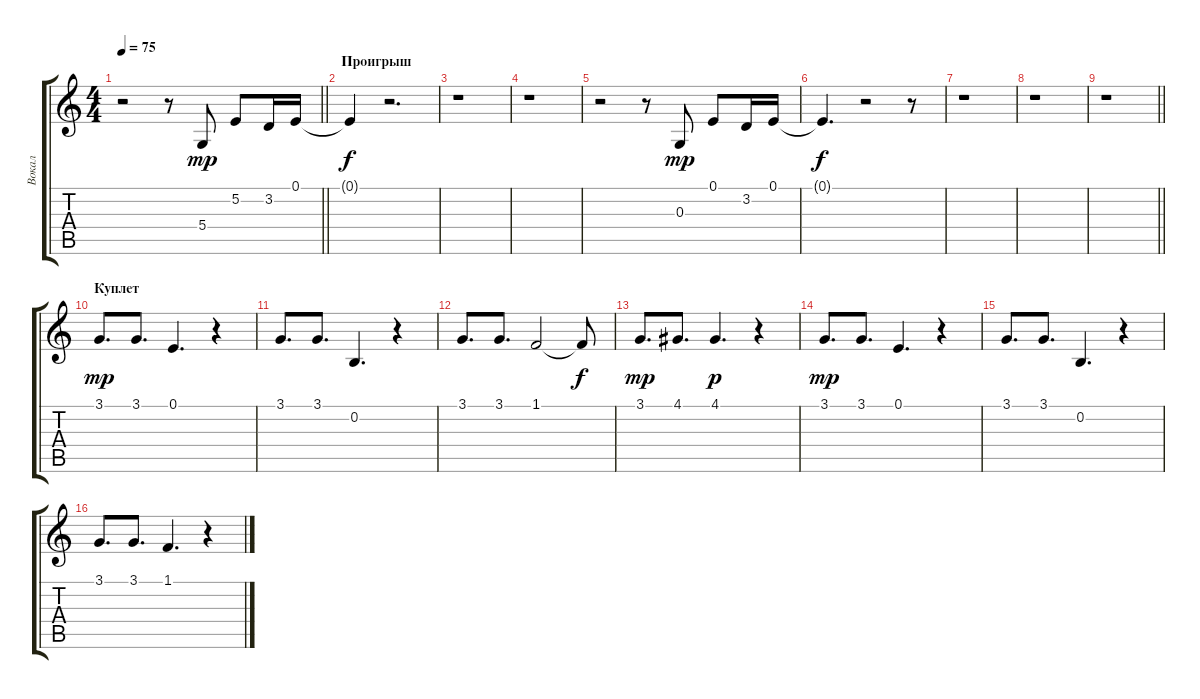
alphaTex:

\track ("Вокал" "Вокал") {instrument tenorsax}
\staff {score tabs}
\tuning (E4 B3 G3 D3 A2 E2) {hide}
\ts (4 4)
\tempo 75
\clef g2
\barLineRight lightlight
\ks c
r.2{dy mp} r.8 5.4.8 5.2.8 3.2.16 0.1.16 |
\section ("" "Проигрыш")
0.1{t}.4{dy f} r.2{d} |
r.1 |
r.1 |
r.2 r.8 0.3.8{dy mp} 0.1.8 3.2.16 0.1.16 |
0.1{t}.4{d dy f} r.2 r.8 |
r.1 |
r.1 |
\barLineRight lightlight
r.1 |
\section ("" "Куплет")
3.1.8{d dy mp} 3.1.8{d} 0.1.4{d} r.4 |
3.1.8{d} 3.1.8{d} 0.2.4{d} r.4 |
3.1.8{d} 3.1.8{d} 1.1.2 1.1{t}.8{dy f} |
3.1.8{d dy mp} 4.1.8{d} 4.1.4{d dy p} r.4 |
3.1.8{d dy mp} 3.1.8{d} 0.1.4{d} r.4 |
3.1.8{d} 3.1.8{d} 0.2.4{d} r.4 |
3.1.8{d} 3.1.8{d} 1.1.4{d} r.4
